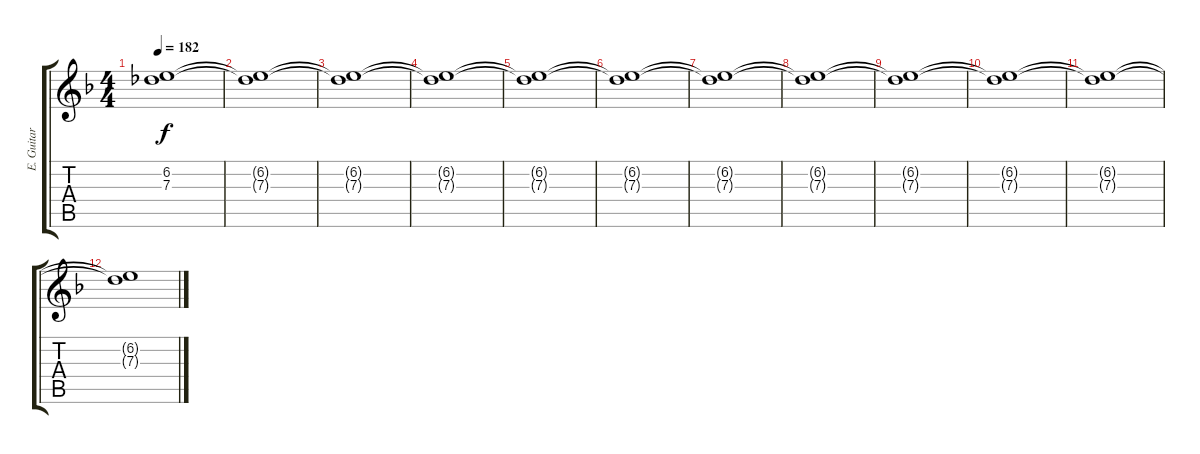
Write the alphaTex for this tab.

\track ("E. Guitar I" "E. Guitar ") {instrument electricguitarclean}
\staff {score tabs}
\tuning (Eb4 Bb3 Gb3 Db3 Ab2 Eb2) {hide}
\ts (4 4)
\tempo 182
\clef g2
\ks f
(6.2{t} 7.3{t}).1{dy f} |
(6.2{t} 7.3{t}).1 |
(6.2{t} 7.3{t}).1 |
(6.2{t} 7.3{t}).1 |
(6.2{t} 7.3{t}).1 |
(6.2{t} 7.3{t}).1 |
(6.2{t} 7.3{t}).1 |
(6.2{t} 7.3{t}).1 |
(6.2{t} 7.3{t}).1{volume 0} |
(6.2{t} 7.3{t}).1 |
(6.2{t} 7.3{t}).1 |
(6.2{t} 7.3{t}).1
